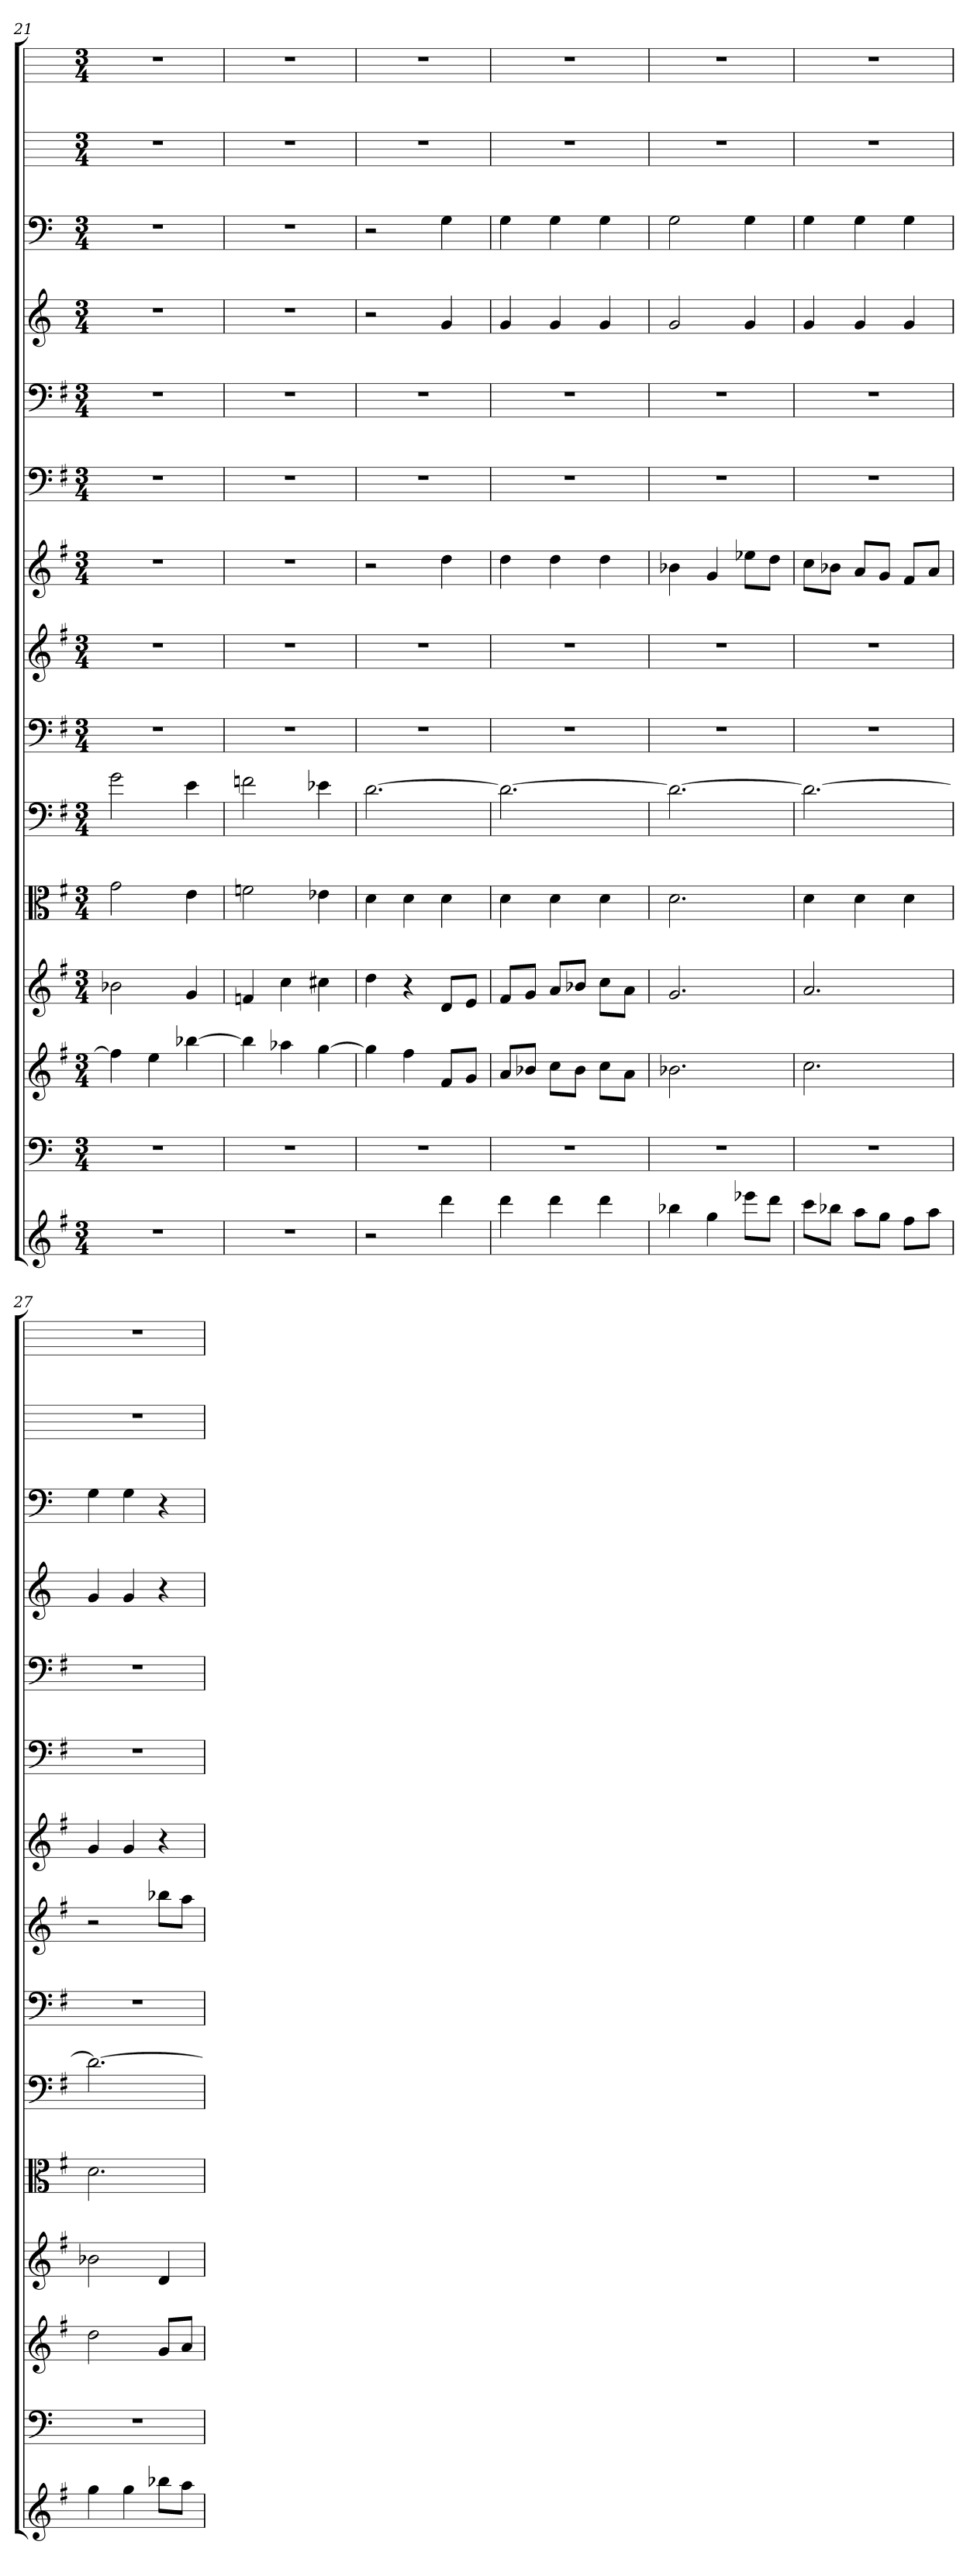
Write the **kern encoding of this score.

**kern	**kern	**kern	**kern	**kern	**kern	**kern	**kern	**kern	**kern	**kern	**kern	**kern	**kern	**kern
*part15	*part14	*part13	*part12	*part11	*part10	*part9	*part8	*part7	*part6	*part5	*part4	*part3	*part2	*part1
*staff15	*staff14	*staff13	*staff12	*staff11	*staff10	*staff9	*staff8	*staff7	*staff6	*staff5	*staff4	*staff3	*staff2	*staff1
*	*clefF4	*	*	*clefC3	*clefF4	*clefF4	*	*	*clefF4	*clefF4	*	*	*	*
*k[f#]	*k[]	*k[f#]	*k[f#]	*k[f#]	*k[f#]	*k[f#]	*k[f#]	*k[f#]	*k[f#]	*k[f#]	*k[]	*k[]	*k[]	*k[]
*M3/4	*M3/4	*M3/4	*M3/4	*M3/4	*M3/4	*M3/4	*M3/4	*M3/4	*M3/4	*M3/4	*M3/4	*M3/4	*M3/4	*M3/4
=21	=21	=21	=21	=21	=21	=21	=21	=21	=21	=21	=21	=21	=21	=21
2.r	2.r	4ff]	2b-X	2g	2g	2.r	2.r	2.r	2.r	2.r	2.r	2.r	2.r	2.r
.	.	4ee	.	.	.	.	.	.	.	.	.	.	.	.
.	.	[4bb-X	4g	4e	4e	.	.	.	.	.	.	.	.	.
=22	=22	=22	=22	=22	=22	=22	=22	=22	=22	=22	=22	=22	=22	=22
2.r	2.r	4bb-]	4fn	2fn	2fn	2.r	2.r	2.r	2.r	2.r	2.r	2.r	2.r	2.r
.	.	4aa-X	4cc	.	.	.	.	.	.	.	.	.	.	.
.	.	[4gg	4cc#X	4e-X	4e-X	.	.	.	.	.	.	.	.	.
=23	=23	=23	=23	=23	=23	=23	=23	=23	=23	=23	=23	=23	=23	=23
2r	2.r	4gg]	4dd	4d	[2.d	2.r	2.r	2r	2.r	2.r	2r	2r	2.r	2.r
.	.	4ff#	4r	4d	.	.	.	.	.	.	.	.	.	.
4ddd	.	8f#L	8dL	4d	.	.	.	4dd	.	.	4g	4G	.	.
.	.	8gJ	8eJ	.	.	.	.	.	.	.	.	.	.	.
=24	=24	=24	=24	=24	=24	=24	=24	=24	=24	=24	=24	=24	=24	=24
4ddd	2.r	8aL	8f#L	4d	2.d_	2.r	2.r	4dd	2.r	2.r	4g	4G	2.r	2.r
.	.	8b-XJ	8gJ	.	.	.	.	.	.	.	.	.	.	.
4ddd	.	8ccL	8aL	4d	.	.	.	4dd	.	.	4g	4G	.	.
.	.	8b-J	8b-XJ	.	.	.	.	.	.	.	.	.	.	.
4ddd	.	8ccL	8ccL	4d	.	.	.	4dd	.	.	4g	4G	.	.
.	.	8aJ	8aJ	.	.	.	.	.	.	.	.	.	.	.
=25	=25	=25	=25	=25	=25	=25	=25	=25	=25	=25	=25	=25	=25	=25
4bb-X	2.r	2.b-X	2.g	2.d	2.d_	2.r	2.r	4b-X	2.r	2.r	2g	2G	2.r	2.r
4gg	.	.	.	.	.	.	.	4g	.	.	.	.	.	.
8eee-XL	.	.	.	.	.	.	.	8ee-XL	.	.	4g	4G	.	.
8dddJ	.	.	.	.	.	.	.	8ddJ	.	.	.	.	.	.
=26	=26	=26	=26	=26	=26	=26	=26	=26	=26	=26	=26	=26	=26	=26
8cccL	2.r	2.cc	2.a	4d	2.d_	2.r	2.r	8ccL	2.r	2.r	4g	4G	2.r	2.r
8bb-XJ	.	.	.	.	.	.	.	8b-XJ	.	.	.	.	.	.
8aaL	.	.	.	4d	.	.	.	8aL	.	.	4g	4G	.	.
8ggJ	.	.	.	.	.	.	.	8gJ	.	.	.	.	.	.
8ff#L	.	.	.	4d	.	.	.	8f#L	.	.	4g	4G	.	.
8aaJ	.	.	.	.	.	.	.	8aJ	.	.	.	.	.	.
=27	=27	=27	=27	=27	=27	=27	=27	=27	=27	=27	=27	=27	=27	=27
4gg	2.r	2dd	2b-X	2.d	2.d_	2.r	2r	4g	2.r	2.r	4g	4G	2.r	2.r
4gg	.	.	.	.	.	.	.	4g	.	.	4g	4G	.	.
8bb-XL	.	8gL	4d	.	.	.	8bb-XL	4r	.	.	4r	4r	.	.
8aaJ	.	8aJ	.	.	.	.	8aaJ	.	.	.	.	.	.	.
=	=	=	=	=	=	=	=	=	=	=	=	=	=	=
*-	*-	*-	*-	*-	*-	*-	*-	*-	*-	*-	*-	*-	*-	*-
